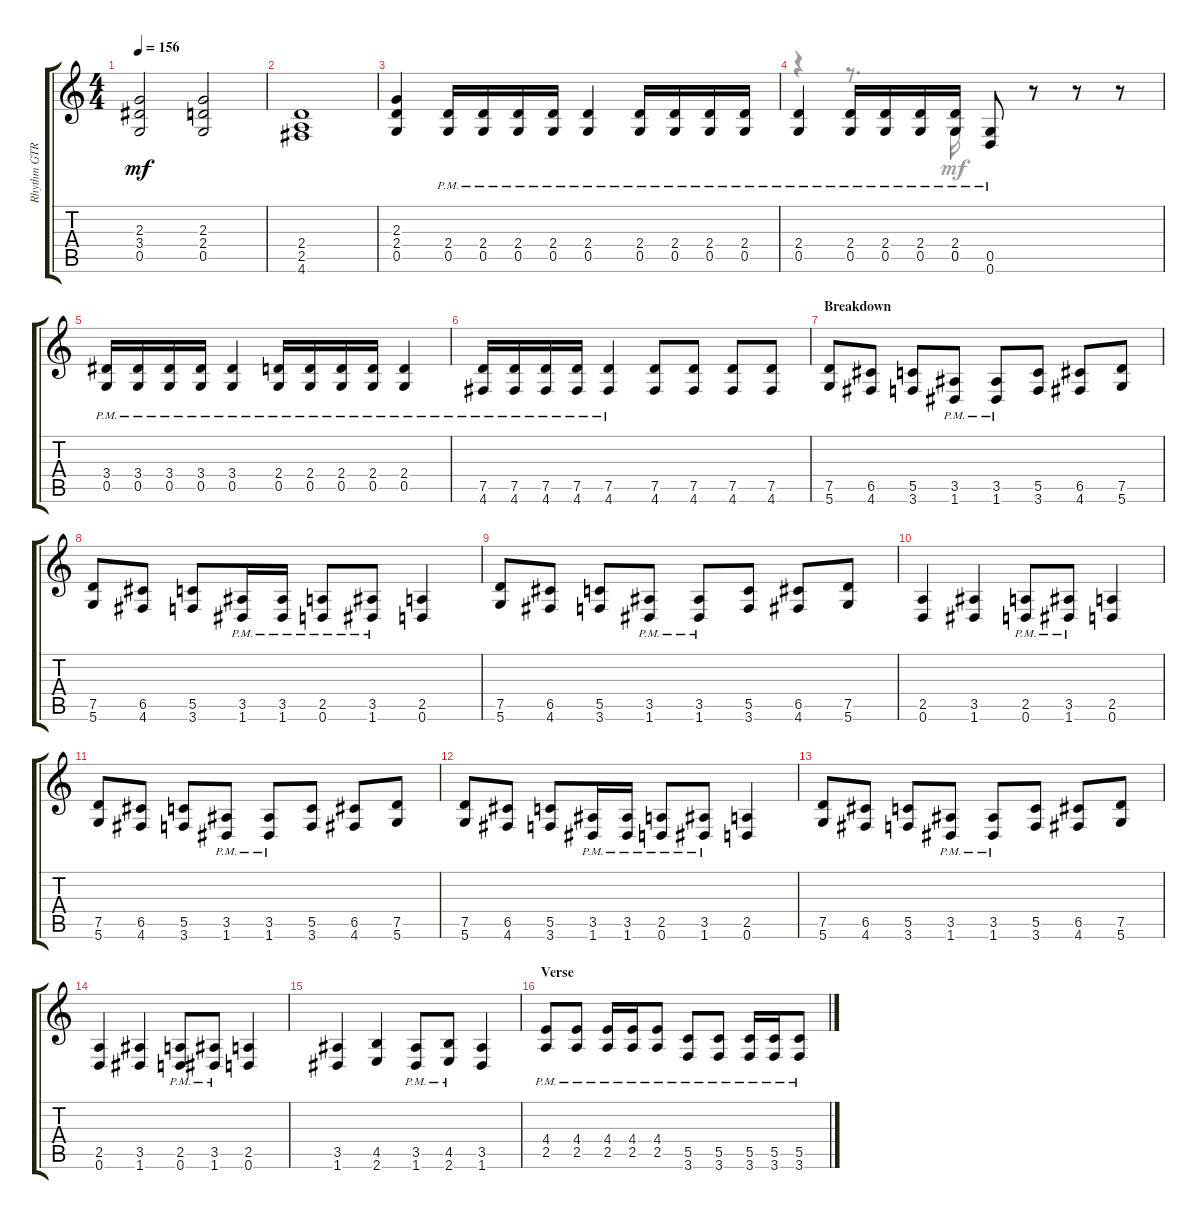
\track ("Rhythm GTR 2" "Rhythm GTR") {instrument distortionguitar}
\staff {score tabs}
\tuning (D4 A3 F3 C3 G2 D2) {hide}
\voice
\ts (4 4)
\tempo 156
\clef g2
\ks aminor
(2.3 3.4 0.5).2{dy mf} (2.3 2.4 0.5).2 |
(2.4 2.5 4.6).1 |
(2.3 2.4 0.5).4 (2.4{pm} 0.5{pm}).16 (2.4{pm} 0.5{pm}).16 (2.4{pm} 0.5{pm}).16 (2.4{pm} 0.5{pm}).16 (2.4{pm} 0.5{pm}).4 (2.4{pm} 0.5{pm}).16 (2.4{pm} 0.5{pm}).16 (2.4{pm} 0.5{pm}).16 (2.4{pm} 0.5{pm}).16 |
(2.4{pm} 0.5{pm}).4 (2.4{pm} 0.5{pm}).16 (2.4{pm} 0.5{pm}).16 (2.4{pm} 0.5{pm}).16 (2.4{pm} 0.5{pm}).16 (0.5{pm} 0.6{pm}).8 r.8 r.8 r.8 |
(3.4{pm} 0.5{pm}).16 (3.4{pm} 0.5{pm}).16 (3.4{pm} 0.5{pm}).16 (3.4{pm} 0.5{pm}).16 (3.4{pm} 0.5{pm}).4 (2.4{pm} 0.5{pm}).16 (2.4{pm} 0.5{pm}).16 (2.4{pm} 0.5{pm}).16 (2.4{pm} 0.5{pm}).16 (2.4{pm} 0.5{pm}).4 |
(7.5{pm} 4.6{pm}).16 (7.5{pm} 4.6{pm}).16 (7.5{pm} 4.6{pm}).16 (7.5{pm} 4.6{pm}).16 (7.5{pm} 4.6{pm}).4 (7.5 4.6).8 (7.5 4.6).8 (7.5 4.6).8 (7.5 4.6).8 |
\section ("" "Breakdown")
(7.5 5.6).8 (6.5 4.6).8 (5.5 3.6).8 (3.5{pm} 1.6{pm}).8 (3.5{pm} 1.6{pm}).8 (5.5 3.6).8 (6.5 4.6).8 (7.5 5.6).8 |
(7.5 5.6).8 (6.5 4.6).8 (5.5 3.6).8 (3.5{pm} 1.6{pm}).16 (3.5{pm} 1.6{pm}).16 (2.5{pm} 0.6{pm}).8 (3.5{pm} 1.6{pm}).8 (2.5 0.6).4 |
(7.5 5.6).8 (6.5 4.6).8 (5.5 3.6).8 (3.5{pm} 1.6{pm}).8 (3.5{pm} 1.6{pm}).8 (5.5 3.6).8 (6.5 4.6).8 (7.5 5.6).8 |
(2.5 0.6).4 (3.5 1.6).4 (2.5{pm} 0.6{pm}).8 (3.5{pm} 1.6{pm}).8 (2.5 0.6).4 |
(7.5 5.6).8 (6.5 4.6).8 (5.5 3.6).8 (3.5{pm} 1.6{pm}).8 (3.5{pm} 1.6{pm}).8 (5.5 3.6).8 (6.5 4.6).8 (7.5 5.6).8 |
(7.5 5.6).8 (6.5 4.6).8 (5.5 3.6).8 (3.5{pm} 1.6{pm}).16 (3.5{pm} 1.6{pm}).16 (2.5{pm} 0.6{pm}).8 (3.5{pm} 1.6{pm}).8 (2.5 0.6).4 |
(7.5 5.6).8 (6.5 4.6).8 (5.5 3.6).8 (3.5{pm} 1.6{pm}).8 (3.5{pm} 1.6{pm}).8 (5.5 3.6).8 (6.5 4.6).8 (7.5 5.6).8 |
(2.5 0.6).4 (3.5 1.6).4 (2.5{pm} 0.6{pm}).8 (3.5{pm} 1.6{pm}).8 (2.5 0.6).4 |
(3.5 1.6).4 (4.5 2.6).4 (3.5{pm} 1.6{pm}).8 (4.5{pm} 2.6{pm}).8 (3.5 1.6).4 |
\section ("" "Verse")
(4.4{pm} 2.5{pm}).8 (4.4{pm} 2.5{pm}).8 (4.4{pm} 2.5{pm}).16 (4.4{pm} 2.5{pm}).16 (4.4{pm} 2.5{pm}).8 (5.5{pm} 3.6{pm}).8 (5.5{pm} 3.6{pm}).8 (5.5{pm} 3.6{pm}).16 (5.5{pm} 3.6{pm}).16 (5.5{pm} 3.6{pm}).8
\voice
\clef g2
\ottava regular
\simile none
\ks aminor
|
|
|
r.4 r.8{d} 0.5.16 |
|
|
|
|
|
|
|
|
|
|
|
